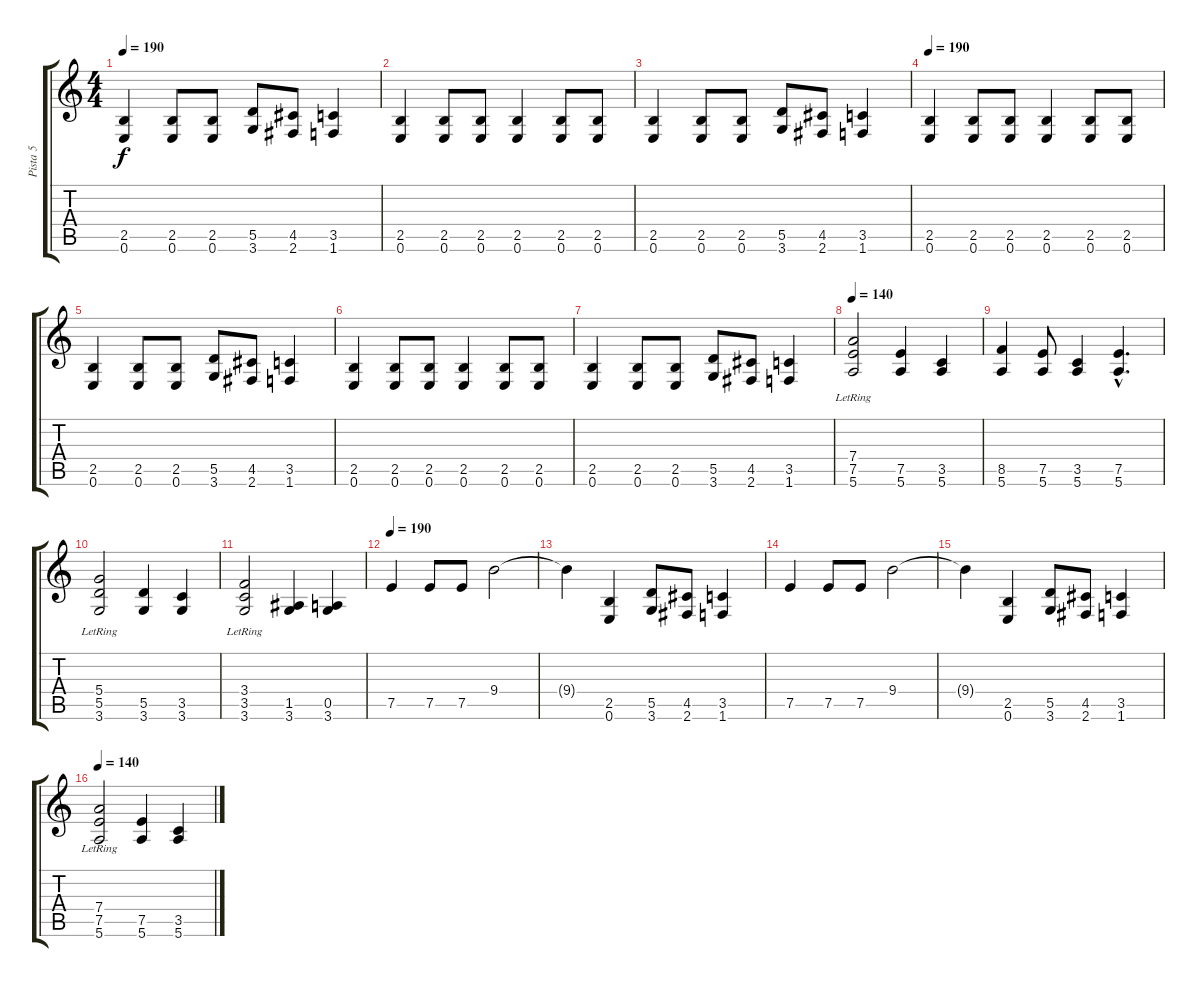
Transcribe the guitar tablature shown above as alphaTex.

\track ("Pista 5" "Pista 5") {instrument distortionguitar}
\staff {score tabs}
\tuning (E4 B3 G3 D3 A2 E2) {hide}
\ts (4 4)
\tempo 190
\clef g2
\ks c
(2.5 0.6).4{dy f} (2.5 0.6).8 (2.5 0.6).8 (5.5 3.6).8 (4.5 2.6).8 (3.5 1.6).4 |
(2.5 0.6).4 (2.5 0.6).8 (2.5 0.6).8 (2.5 0.6).4 (2.5 0.6).8 (2.5 0.6).8 |
(2.5 0.6).4 (2.5 0.6).8 (2.5 0.6).8 (5.5 3.6).8 (4.5 2.6).8 (3.5 1.6).4 |
\tempo 190
(2.5 0.6).4 (2.5 0.6).8 (2.5 0.6).8 (2.5 0.6).4 (2.5 0.6).8 (2.5 0.6).8 |
(2.5 0.6).4 (2.5 0.6).8 (2.5 0.6).8 (5.5 3.6).8 (4.5 2.6).8 (3.5 1.6).4 |
(2.5 0.6).4 (2.5 0.6).8 (2.5 0.6).8 (2.5 0.6).4 (2.5 0.6).8 (2.5 0.6).8 |
(2.5 0.6).4 (2.5 0.6).8 (2.5 0.6).8 (5.5 3.6).8 (4.5 2.6).8 (3.5 1.6).4 |
\tempo 140
(7.4{lr} 7.5{lr} 5.6{lr}).2 (7.5 5.6).4 (3.5 5.6).4 |
(8.5 5.6).4 (7.5 5.6).8 (3.5 5.6).4 (7.5{hac} 5.6{hac}).4{d} |
(5.4{lr} 5.5 3.6).2 (5.5 3.6).4 (3.5 3.6).4 |
(3.4{lr} 3.5 3.6).2 (1.5 3.6).4 (0.5 3.6).4 |
\tempo 190
7.5.4 7.5.8 7.5.8 9.4.2 |
9.4{t}.4 (2.5 0.6).4 (5.5 3.6).8 (4.5 2.6).8 (3.5 1.6).4 |
7.5.4 7.5.8 7.5.8 9.4.2 |
9.4{t}.4 (2.5 0.6).4 (5.5 3.6).8 (4.5 2.6).8 (3.5 1.6).4 |
\tempo 140
(7.4{lr} 7.5{lr} 5.6{lr}).2 (7.5 5.6).4 (3.5 5.6).4
